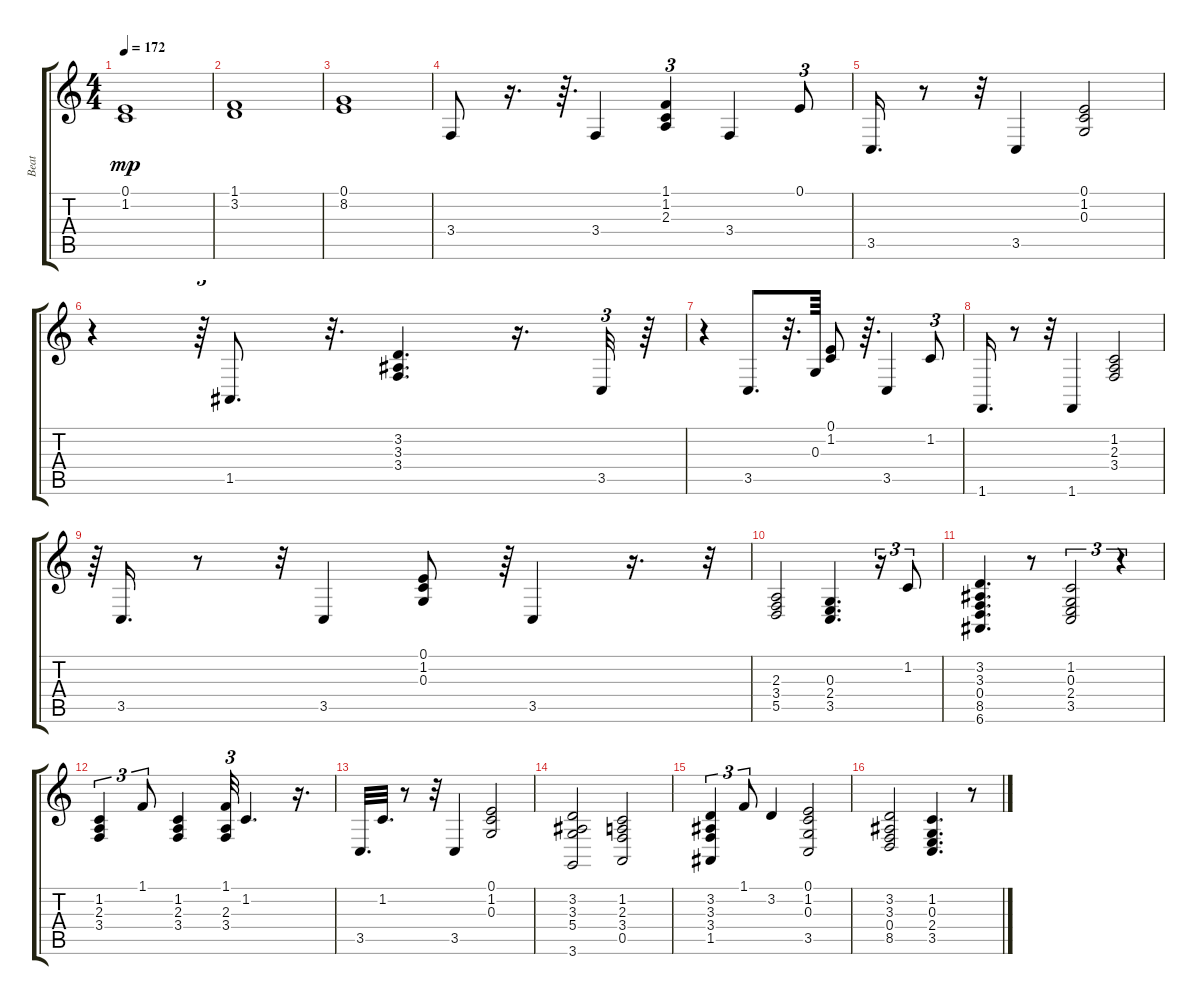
\track ("Beat" "Beat") {instrument brightacousticpiano}
\staff {score tabs}
\tuning (E4 B3 G3 D3 A2 E2) {hide}
\ts (4 4)
\tempo 172
\clef g2
\ks c
(0.1 1.2).1{dy mp} |
(1.1 3.2).1 |
(0.1 8.2).1 |
3.4.8 r.16{d} r.64{d} 3.4.4 (1.1 1.2 2.3).4{tu (3 2)} 3.4.4 0.1.8{tu (3 2)} |
3.5.16{d} r.8 r.32 3.5.4 (0.1 1.2 0.3).2 |
r.4 r.64{tu (3 2)} 1.5.8{d} r.32{d} (3.2 3.3 3.4).4{d} r.16{d} 3.5.32{tu (3 2)} r.64 |
r.4 3.5.8{d} r.32{d} 0.3.64 (0.1 1.2).8 r.64{d} 3.5.4 1.2.8{tu (3 2)} |
1.6.16{d} r.8 r.32 1.6.4 (1.2 2.3 3.4).2 |
r.64{tu (3 2)} 3.5.16{d} r.8 r.32{tu (3 2)} 3.5.4 (0.1 1.2 0.3).8 r.64{tu (3 2)} 3.5.4 r.16{d} r.32{tu (3 2)} |
(2.3 3.4 5.5).2 (0.3 2.4 3.5).4{d} r.16{tu (3 2)} 1.2.8{tu (3 2)} |
(3.2 3.3 0.4 8.5 6.6).4{d} r.8 (1.2 0.3 2.4 3.5).2{tu (3 2)} r.4{tu (3 2)} |
(1.2 2.3 3.4).4{tu (3 2)} 1.1.8{tu (3 2)} (1.2 2.3 3.4).4 (1.1 2.3 3.4).32{tu (3 2)} 1.2.4{d} r.16{d} |
3.5.32{d} 1.2.32{d} r.8 r.32 3.5.4 (0.1 1.2 0.3).2 |
(3.2 3.3 5.4 3.6).2 (1.2 2.3 3.4 0.5).2 |
(3.2 3.3 3.4 1.5).4{tu (3 2)} 1.1.8{tu (3 2)} 3.2.4 (0.1 1.2 0.3 3.5).2 |
(3.2 3.3 0.4 8.5).2 (1.2 0.3 2.4 3.5).4{d} r.8
